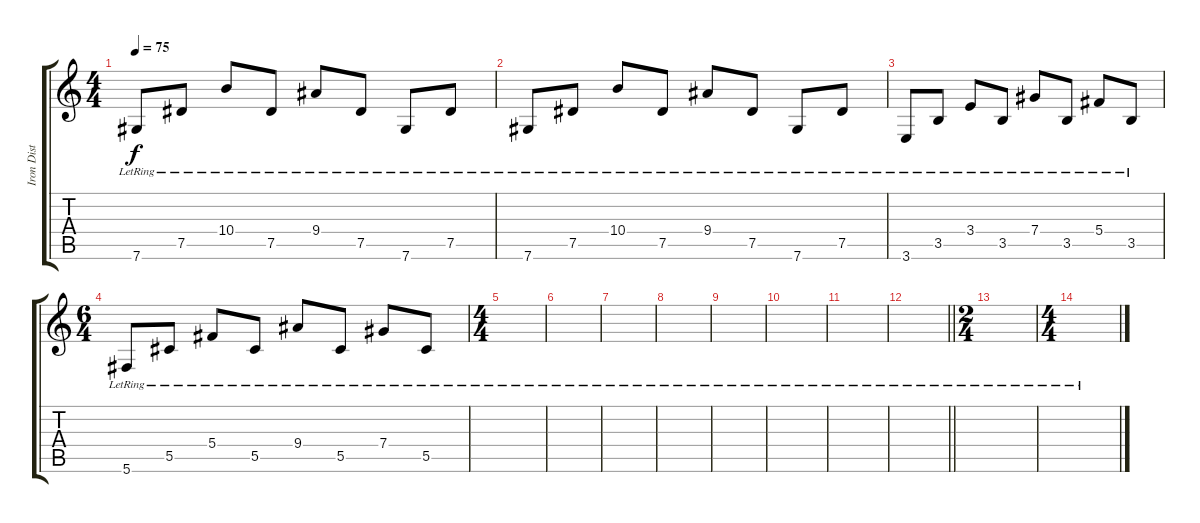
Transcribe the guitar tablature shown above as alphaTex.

\track ("Iron Dist" "Iron Dist") {instrument distortionguitar}
\staff {score tabs}
\tuning (Eb4 Bb3 Gb3 Db3 Ab2 Db2) {hide}
\ts (4 4)
\tempo 75
\clef g2
\ks c
7.6{lr}.8{dy f} 7.5{lr}.8 10.4{lr}.8 7.5{lr}.8 9.4{lr}.8 7.5{lr}.8 7.6{lr}.8 7.5{lr}.8 |
7.6{lr}.8 7.5{lr}.8 10.4{lr}.8 7.5{lr}.8 9.4{lr}.8 7.5{lr}.8 7.6{lr}.8 7.5{lr}.8 |
3.6{lr}.8 3.5{lr}.8 3.4{lr}.8 3.5{lr}.8 7.4{lr}.8 3.5{lr}.8 5.4{lr}.8 3.5{lr}.8 |
\ts (6 4)
5.6{lr}.8 5.5{lr}.8 5.4{lr}.8 5.5{lr}.8 9.4{lr}.8 5.5{lr}.8 7.4{lr}.8 5.5{lr}.8 |
\ts (4 4)
|
|
|
|
|
|
|
\barLineRight lightlight
|
\ts (2 4)
\section ("" "")
|
\ts (4 4)
